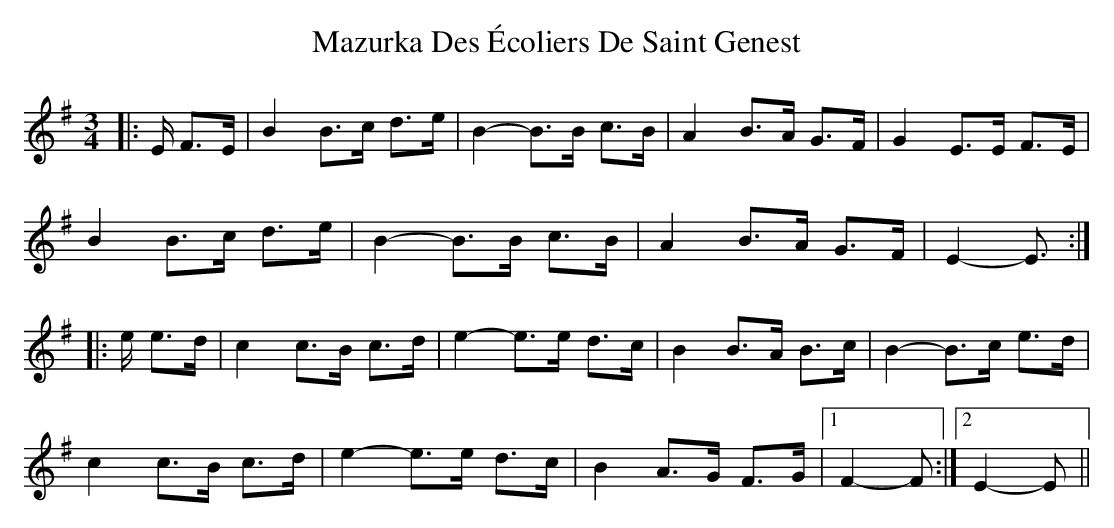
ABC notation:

X:1
T: Mazurka Des Écoliers De Saint Genest
M: 3/4
L: 1/8
K: Emin
|:E/ F>E| B2 B>c d>e | B2-B>B c>B | A2 B>A G>F | G2 E>E F>E |
B2 B>c d>e | B2-B>B c>B | A2 B>A G>F | E2-E3/2 :|
|:e/ e>d| c2 c>B c>d | e2-e>e d>c | B2 B>A B>c | B2-B>c e>d |
c2 c>B c>d | e2-e>e d>c | B2 A>G F>G |[1 F2-F :|[2 E2-E ||
